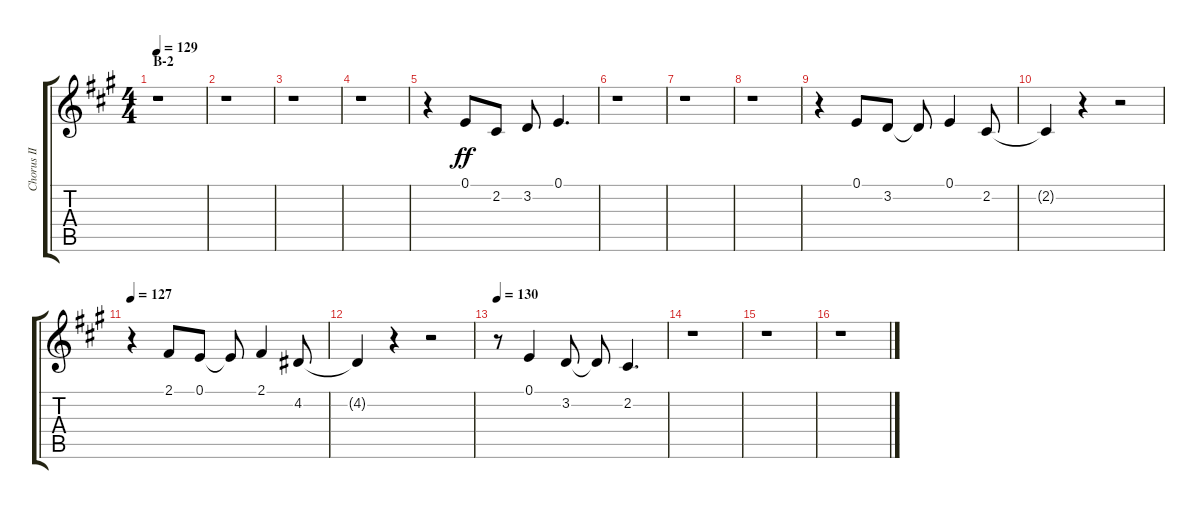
\track ("Chorus II" "Chorus II") {instrument voiceoohs}
\staff {score tabs}
\tuning (E4 B3 G3 D3 A2 E2) {hide}
\ts (4 4)
\section ("" "B-2")
\tempo 129
\clef g2
\ks a
r.1{dy ff} |
r.1 |
r.1 |
r.1 |
r.4 0.1.8 2.2.8 3.2.8 0.1.4{d} |
r.1 |
r.1 |
r.1 |
r.4 0.1.8 3.2.8 3.2{t}.8 0.1.4 2.2.8 |
2.2{t}.4 r.4 r.2 |
\tempo 127
r.4 2.1.8 0.1.8 0.1{t}.8 2.1.4 4.2.8 |
4.2{t}.4 r.4 r.2 |
\tempo 130
r.8 0.1.4 3.2.8 3.2{t}.8 2.2.4{d} |
r.1 |
r.1 |
r.1
